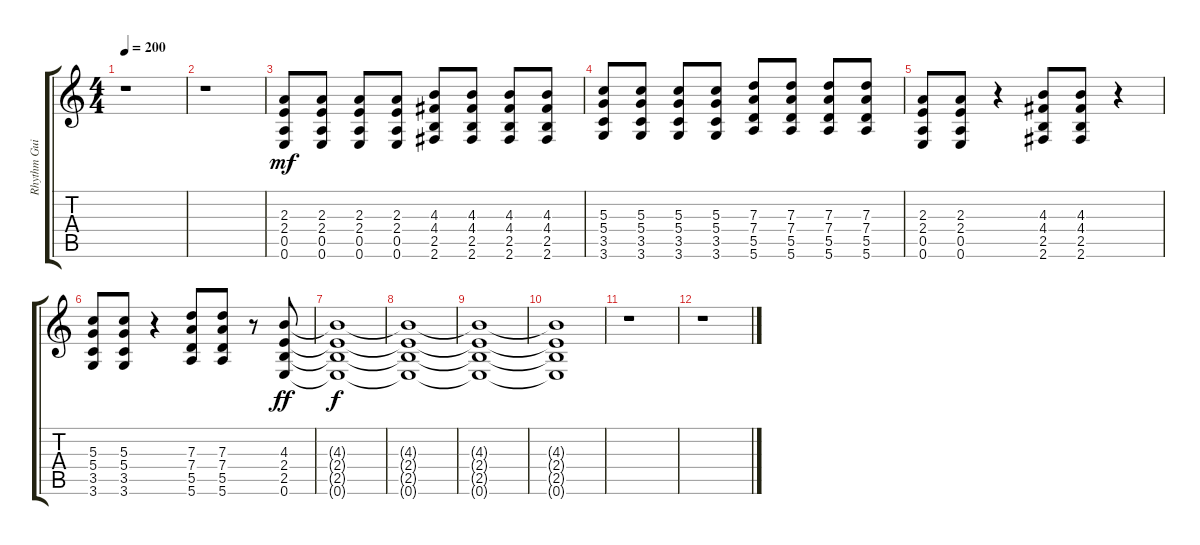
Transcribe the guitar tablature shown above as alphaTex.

\track ("Rhythm Guitar" "Rhythm Gui") {instrument distortionguitar}
\staff {score tabs}
\tuning (E4 B3 G3 D3 A2 E2) {hide}
\ts (4 4)
\tempo 200
\clef g2
\ks c
r.1{dy f} |
r.1 |
(2.3 2.4 0.5 0.6).8{dy mf} (2.3 2.4 0.5 0.6).8 (2.3 2.4 0.5 0.6).8 (2.3 2.4 0.5 0.6).8 (4.3 4.4 2.5 2.6).8 (4.3 4.4 2.5 2.6).8 (4.3 4.4 2.5 2.6).8 (4.3 4.4 2.5 2.6).8 |
(5.3 5.4 3.5 3.6).8 (5.3 5.4 3.5 3.6).8 (5.3 5.4 3.5 3.6).8 (5.3 5.4 3.5 3.6).8 (7.3 7.4 5.5 5.6).8 (7.3 7.4 5.5 5.6).8 (7.3 7.4 5.5 5.6).8 (7.3 7.4 5.5 5.6).8 |
(2.3 2.4 0.5 0.6).8 (2.3 2.4 0.5 0.6).8 r.4 (4.3 4.4 2.5 2.6).8 (4.3 4.4 2.5 2.6).8 r.4 |
(5.3 5.4 3.5 3.6).8 (5.3 5.4 3.5 3.6).8 r.4 (7.3 7.4 5.5 5.6).8 (7.3 7.4 5.5 5.6).8 r.8 (4.3 2.4 2.5 0.6).8{dy ff} |
(4.3{t} 2.4{t} 2.5{t} 0.6{t}).1{dy f} |
(4.3{t} 2.4{t} 2.5{t} 0.6{t}).1 |
(4.3{t} 2.4{t} 2.5{t} 0.6{t}).1 |
(4.3{t} 2.4{t} 2.5{t} 0.6{t}).1 |
r.1 |
r.1
